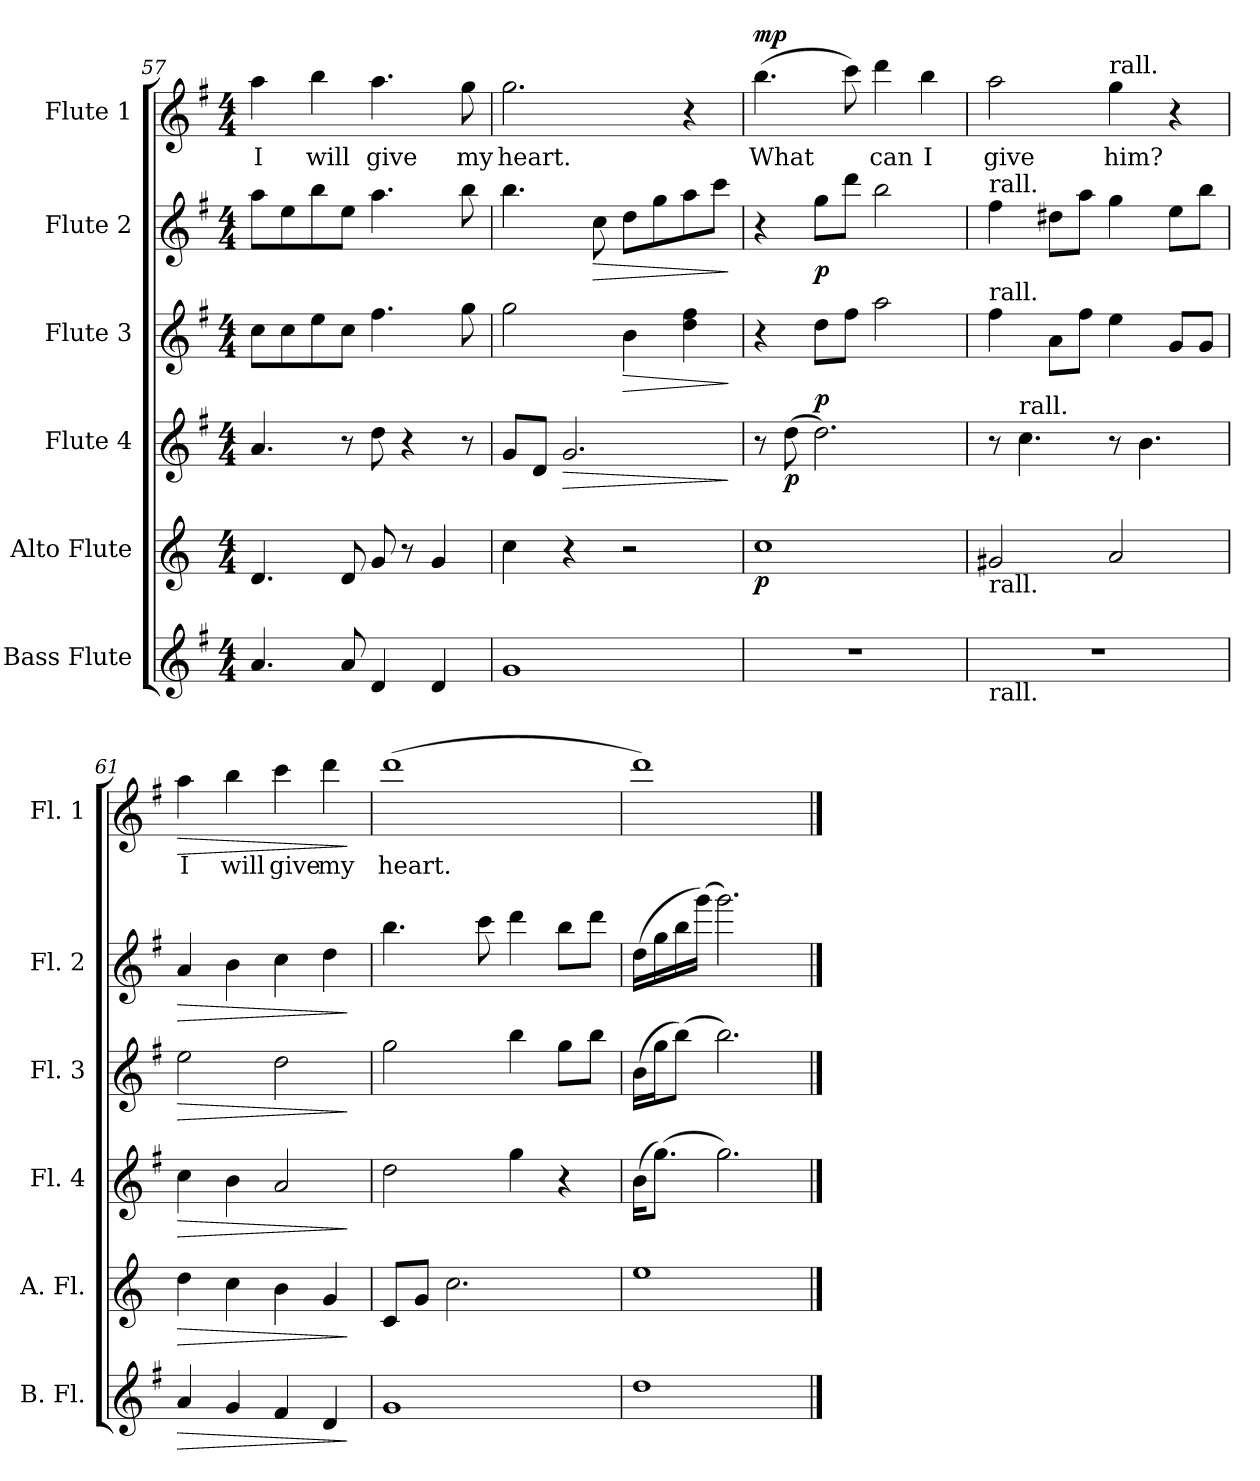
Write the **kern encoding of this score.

**kern	**dynam	**kern	**dynam	**kern	**dynam	**kern	**dynam	**kern	**dynam	**kern	**text	**dynam
*part6	*part6	*part5	*part5	*part4	*part4	*part3	*part3	*part2	*part2	*part1	*part1	*part1
*staff6	*staff6	*staff5	*staff5	*staff4	*staff4	*staff3	*staff3	*staff2	*staff2	*staff1	*staff1	*staff1
*I"Bass Flute	*	*I"Alto Flute	*	*I"Flute 4	*	*I"Flute 3	*	*I"Flute 2	*	*I"Flute 1	*	*
*I'B. Fl.	*	*I'A. Fl.	*	*I'Fl. 4	*	*I'Fl. 3	*	*I'Fl. 2	*	*I'Fl. 1	*	*
*clefG2	*	*clefG2	*	*clefG2	*	*clefG2	*	*clefG2	*	*clefG2	*	*
*ITrd7c12	*	*ITrd3c5	*	*	*	*	*	*	*	*	*	*
*k[f#]	*	*k[f#]	*	*k[f#]	*	*k[f#]	*	*k[f#]	*	*k[f#]	*	*
*M4/4	*	*M4/4	*	*M4/4	*	*M4/4	*	*M4/4	*	*M4/4	*	*
=57	=57	=57	=57	=57	=57	=57	=57	=57	=57	=57	=57	=57
!	!	!	!	!	!	!	!	!	!	!	!LO:LY:b	!
4.A/	.	4.A/	.	4.a/	.	8cc\L	.	8aa\L	.	4aa\	I	.
.	.	.	.	.	.	8cc\	.	8ee\	.	.	.	.
!	!	!	!	!	!	!	!	!	!	!	!LO:LY:b	!
.	.	.	.	.	.	8ee\	.	8bb\	.	4bb\	will	.
8A/	.	8A/	.	8r	.	8cc\J	.	8ee\J	.	.	.	.
!	!	!	!	!	!	!	!	!	!	!	!LO:LY:b	!
4D/	.	8d/	.	8dd\	.	4.ff#\	.	4.aa\	.	4.aa\	give	.
.	.	8r	.	4r	.	.	.	.	.	.	.	.
4D/	.	4d/	.	.	.	.	.	.	.	.	.	.
!	!	!	!	!	!	!	!	!	!	!	!LO:LY:b	!
.	.	.	.	8r	.	8gg\	.	8bb\	.	8gg\	my	.
!!LO:LB:g=z
=58	=58	=58	=58	=58	=58	=58	=58	=58	=58	=58	=58	=58
!	!	!	!	!	!	!	!	!	!	!	!LO:LY:b	!
1G	.	4g\	.	8g/L	.	2gg\	.	4.bb\	.	2.gg\	heart.	.
.	.	.	.	8d/J	.	.	.	.	.	.	.	.
!	!	!	!	!	!LO:HP:b	!	!	!	!	!	!	!
.	.	4r	.	2.g/	>	.	.	.	.	.	.	.
!	!	!	!	!	!	!	!	!	!LO:HP:b	!	!	!
.	.	.	.	.	.	.	.	8cc\	>	.	.	.
!	!	!	!	!	!	!	!LO:HP:b	!	!	!	!	!
.	.	2r	.	.	.	4b\	>	8dd\L	.	.	.	.
.	.	.	.	.	.	.	.	8gg\	.	.	.	.
.	.	.	.	.	.	4dd\ 4ff#\	.	8aa\	.	4r	.	.
.	.	.	.	.	.	.	.	8ccc\J	.	.	.	.
.	.	.	.	.	]	.	]	.	]	.	.	.
=59	=59	=59	=59	=59	=59	=59	=59	=59	=59	=59	=59	=59
!	!	!	!LO:DY:b	!	!	!	!	!	!	!	!LO:LY:b	!LO:DY:b
1r	.	1g	p	8r	.	4r	.	4r	.	(>4.bb\	What	mp
!	!	!	!	!	!LO:DY:b	!	!	!	!	!	!	!
.	.	.	.	(>8dd\	p	.	.	.	.	.	.	.
!	!	!	!	!	!LO:DY:a	!	!	!	!LO:DY:b	!	!	!
.	.	.	.	2.dd\)	p	8dd\L	.	8gg\L	p	.	.	.
.	.	.	.	.	.	8ff#\J	.	8ddd\J	.	8ccc\)	.	.
!	!	!	!	!	!	!	!	!	!	!	!LO:LY:b	!
.	.	.	.	.	.	2aa\	.	2bb\	.	4ddd\	can	.
!	!	!	!	!	!	!	!	!	!	!	!LO:LY:b	!
.	.	.	.	.	.	.	.	.	.	4bb\	I	.
=60	=60	=60	=60	=60	=60	=60	=60	=60	=60	=60	=60	=60
*	*	*	*	*	*	*	*	*	*	*MM72	*	*
!	!	!	!	!	!	!	!	!LO:TX:a:t=rall.	!	!	!	!
!	!	!	!	!	!	!LO:TX:a:t=rall.	!	!	!	!	!	!
!	!	!LO:TX:b:t=rall.	!	!	!	!	!	!	!	!	!	!
!LO:TX:b:t=rall.	!	!	!	!	!	!	!	!	!	!	!	!
!	!	!	!	!	!	!	!	!	!	!	!LO:LY:b	!
1r	.	2d#X/	.	8r	.	4ff#\	.	4ff#\	.	2aa\	give	.
!	!	!	!	!LO:TX:a:t=rall.	!	!	!	!	!	!	!	!
.	.	.	.	4.cc\	.	.	.	.	.	.	.	.
.	.	.	.	.	.	8a\L	.	8dd#X\L	.	.	.	.
.	.	.	.	.	.	8ff#\J	.	8aa\J	.	.	.	.
!	!	!	!	!	!	!	!	!	!	!LO:TX:a:t=rall.	!	!
!	!	!	!	!	!	!	!	!	!	!	!LO:LY:b	!
.	.	2e/	.	8r	.	4ee\	.	4gg\	.	4gg\	him?	.
.	.	.	.	4.b\	.	.	.	.	.	.	.	.
.	.	.	.	.	.	8g/L	.	8ee\L	.	4r	.	.
.	.	.	.	.	.	8g/J	.	8bb\J	.	.	.	.
=61	=61	=61	=61	=61	=61	=61	=61	=61	=61	=61	=61	=61
!	!LO:HP:b	!	!LO:HP:b	!	!LO:HP:b	!	!LO:HP:b	!	!LO:HP:b	!	!LO:LY:b	!LO:HP:b
4A/	>	4a\	>	4cc\	>	2ee\	>	4a/	>	4aa\	I	>
!	!	!	!	!	!	!	!	!	!	!	!LO:LY:b	!
4G/	.	4g\	.	4b\	.	.	.	4b\	.	4bb\	will	.
!	!	!	!	!	!	!	!	!	!	!	!LO:LY:b	!
4F#/	.	4f#\	.	2a/	.	2dd\	.	4cc\	.	4ccc\	give	.
!	!	!	!	!	!	!	!	!	!	!	!LO:LY:b	!
4D/	.	4d/	.	.	.	.	.	4dd\	.	4ddd\	my	.
.	]	.	]	.	]	.	]	.	]	.	.	]
=62	=62	=62	=62	=62	=62	=62	=62	=62	=62	=62	=62	=62
!	!	!	!	!	!	!	!	!	!	!	!LO:LY:b	!
1G	.	8G/L	.	2dd\	.	2gg\	.	4.bb\	.	(>1ddd	heart.	.
.	.	8d/J	.	.	.	.	.	.	.	.	.	.
.	.	2.g\	.	.	.	.	.	.	.	.	.	.
.	.	.	.	.	.	.	.	8ccc\	.	.	.	.
.	.	.	.	4gg\	.	4bb\	.	4ddd\	.	.	.	.
.	.	.	.	4r	.	8gg\L	.	8bb\L	.	.	.	.
.	.	.	.	.	.	8bb\J	.	8ddd\J	.	.	.	.
=63	=63	=63	=63	=63	=63	=63	=63	=63	=63	=63	=63	=63
1d	.	1b	.	(>16b\KL	.	(>16b\LL	.	(>16dd\LL	.	1ddd)	.	.
.	.	.	.	(>8.gg\J)	.	16gg\J	.	16gg\	.	.	.	.
.	.	.	.	.	.	(>8bb\J)	.	16bb\	.	.	.	.
.	.	.	.	.	.	.	.	(>16ggg\JJ)	.	.	.	.
.	.	.	.	2.gg\)	.	2.bb\)	.	2.ggg\)	.	.	.	.
==	==	==	==	==	==	==	==	==	==	==	==	==
*-	*-	*-	*-	*-	*-	*-	*-	*-	*-	*-	*-	*-
